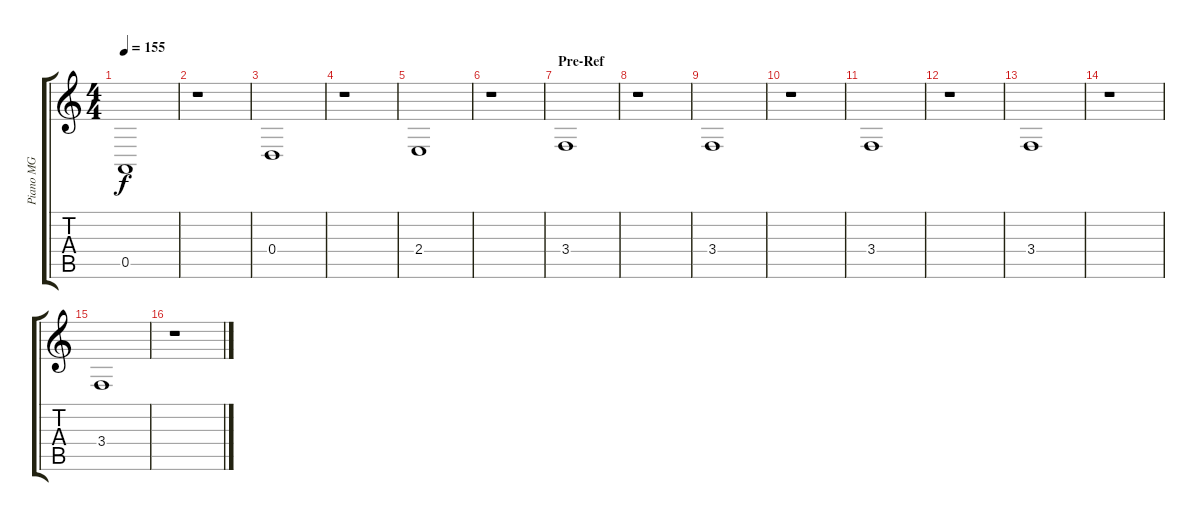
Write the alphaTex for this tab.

\track ("Piano MG" "Piano MG") {instrument acousticgrandpiano}
\staff {score tabs}
\tuning (E4 B3 G3 D3 A2 E2) {hide}
\ts (4 4)
\tempo 155
\clef g2
\ks c
0.5.1{dy f} |
r.1 |
0.4.1 |
r.1 |
2.4.1 |
r.1 |
\section ("" "Pre-Ref")
3.4.1 |
r.1 |
3.4.1 |
r.1 |
3.4.1 |
r.1 |
3.4.1 |
r.1 |
3.4.1 |
r.1
